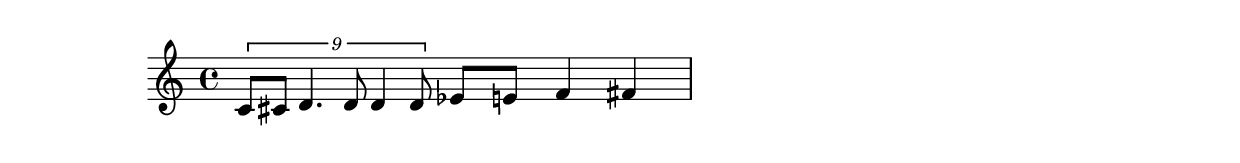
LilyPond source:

\version "2.19.82"
\language "english"
\score {
    \new Staff
    {
        \times 2/9{
            c'8
            cs'8
            d'4.
            d'8
            d'4
            d'8
        }
        ef'8
        e'8
        f'4
        fs'4
    }
}